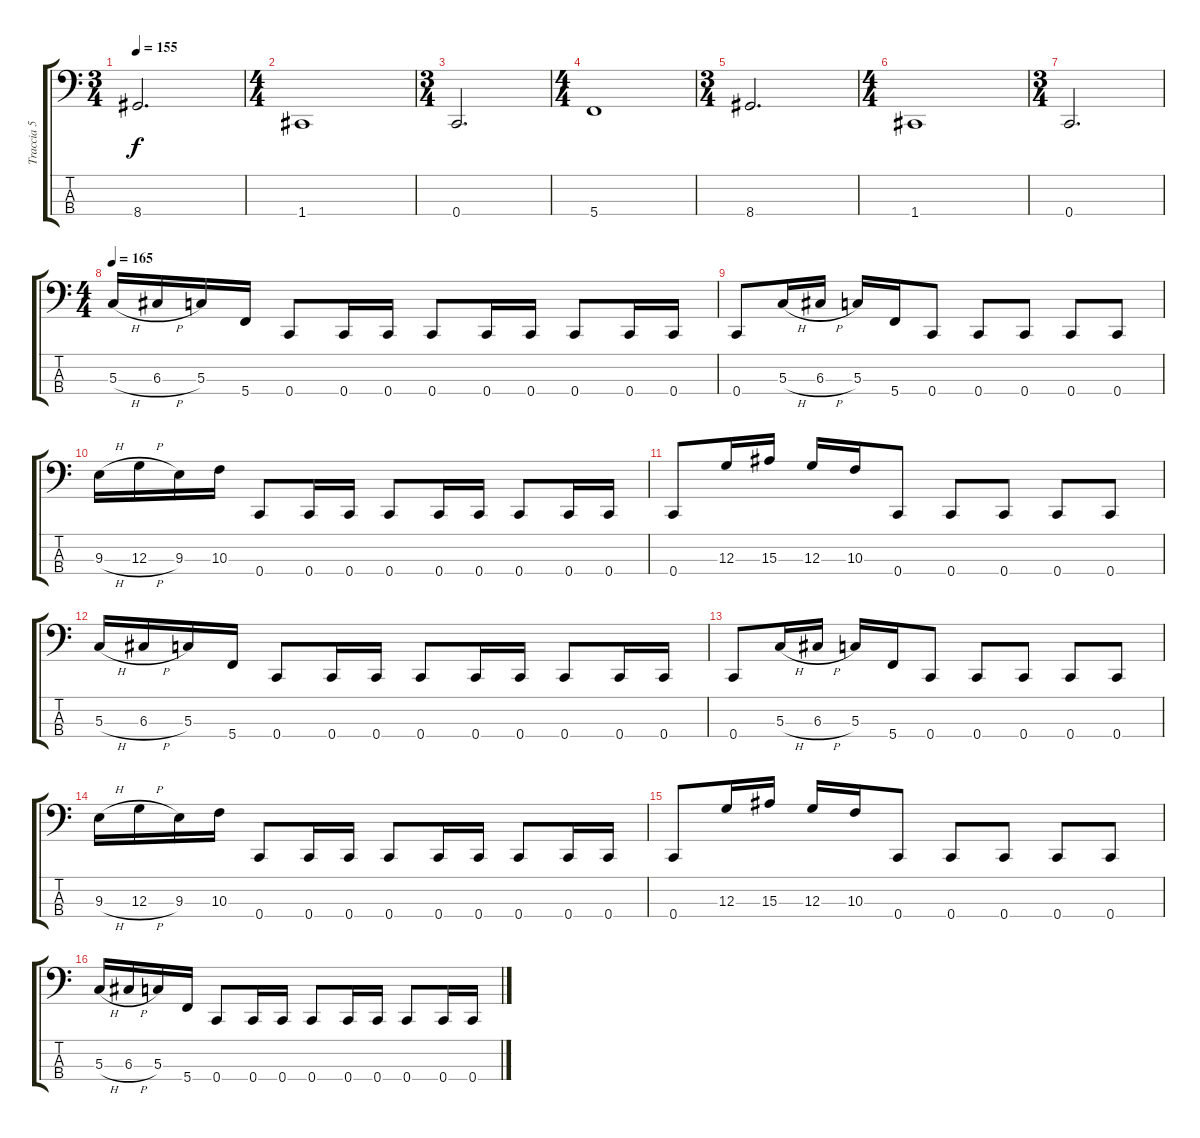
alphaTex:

\track ("Traccia 5" "Traccia 5") {instrument electricbasspick}
\staff {score tabs}
\tuning (F2 C2 G1 C1) {hide}
\ts (3 4)
\tempo 155
\clef f4
\ks c
8.4.2{d dy f} |
\ts (4 4)
1.4.1 |
\ts (3 4)
0.4.2{d} |
\ts (4 4)
5.4.1 |
\ts (3 4)
8.4.2{d} |
\ts (4 4)
1.4.1 |
\ts (3 4)
0.4.2{d} |
\ts (4 4)
\tempo 165
5.3{h}.16 6.3{h}.16 5.3.16 5.4.16 0.4.8 0.4.16 0.4.16 0.4.8 0.4.16 0.4.16 0.4.8 0.4.16 0.4.16 |
0.4.8 5.3{h}.16 6.3{h}.16 5.3.16 5.4.16 0.4.8 0.4.8 0.4.8 0.4.8 0.4.8 |
9.3{h}.16 12.3{h}.16 9.3.16 10.3.16 0.4.8 0.4.16 0.4.16 0.4.8 0.4.16 0.4.16 0.4.8 0.4.16 0.4.16 |
0.4.8 12.3.16 15.3.16 12.3.16 10.3.16 0.4.8 0.4.8 0.4.8 0.4.8 0.4.8 |
5.3{h}.16 6.3{h}.16 5.3.16 5.4.16 0.4.8 0.4.16 0.4.16 0.4.8 0.4.16 0.4.16 0.4.8 0.4.16 0.4.16 |
0.4.8 5.3{h}.16 6.3{h}.16 5.3.16 5.4.16 0.4.8 0.4.8 0.4.8 0.4.8 0.4.8 |
9.3{h}.16 12.3{h}.16 9.3.16 10.3.16 0.4.8 0.4.16 0.4.16 0.4.8 0.4.16 0.4.16 0.4.8 0.4.16 0.4.16 |
0.4.8 12.3.16 15.3.16 12.3.16 10.3.16 0.4.8 0.4.8 0.4.8 0.4.8 0.4.8 |
5.3{h}.16 6.3{h}.16 5.3.16 5.4.16 0.4.8 0.4.16 0.4.16 0.4.8 0.4.16 0.4.16 0.4.8 0.4.16 0.4.16
